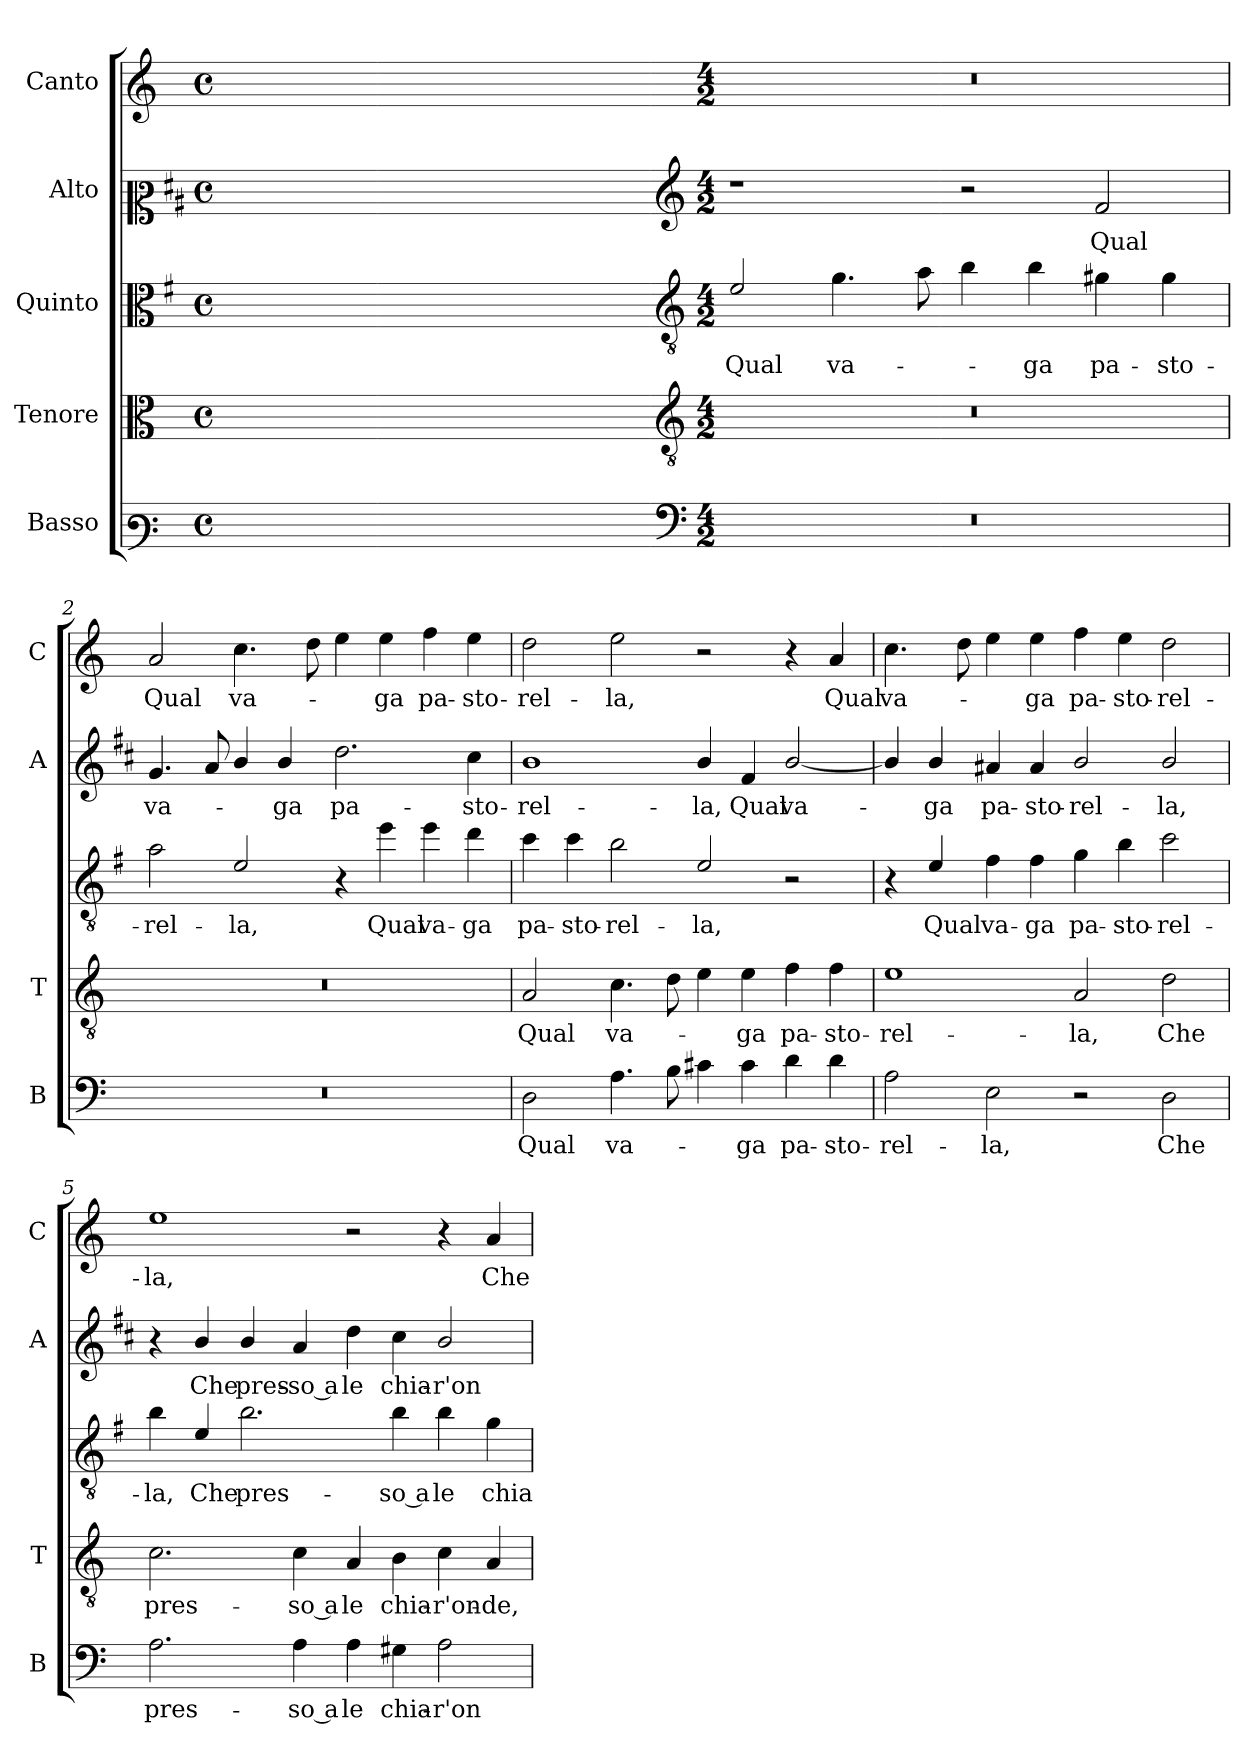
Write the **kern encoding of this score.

**kern	**text	**kern	**text	**kern	**text	**kern	**text	**kern	**text
*part5	*part5	*part4	*part4	*part3	*part3	*part2	*part2	*part1	*part1
*staff5	*staff5	*staff4	*staff4	*staff3	*staff3	*staff2	*staff2	*staff1	*staff1
*I"Basso	*	*I"Tenore	*	*I"Quinto	*	*I"Alto	*	*I"Canto	*
*I'B	*	*I'T	*	*	*	*I'A	*	*I'C	*
*clefF3	*	*clefC3	*	*clefC3	*	*clefC2	*	*clefG2	*
*	*	*	*	*ITrd4c7	*	*ITrd1c2	*	*	*
*k[]	*	*k[]	*	*k[]	*	*k[]	*	*k[]	*
*C:	*	*C:	*	*C:	*	*C:	*	*C:	*
*M4/4	*	*M4/4	*	*M4/4	*	*M4/4	*	*M4/4	*
*met(c)	*	*met(c)	*	*met(c)	*	*met(c)	*	*met(c)	*
=	=	=	=	=	=	=	=	=	=
1ryy	.	1ryy	.	1ryy	.	1ryy	.	1ryy	.
=1X-	=1X-	=1X-	=1X-	=1X-	=1X-	=1X-	=1X-	=1X-	=1X-
4ryy	.	4ryy	.	4ryy	.	4ryy	.	4ryy	.
4ryy	.	4ryy	.	4ryy	.	4ryy	.	4ryy	.
4ryy	.	4ryy	.	4ryy	.	4ryy	.	4ryy	.
4ryy	.	4ryy	.	4ryy	.	4ryy	.	4ryy	.
=1-	=1-	=1-	=1-	=1-	=1-	=1-	=1-	=1-	=1-
*clefF4	*	*clefGv2	*	*clefGv2	*	*clefG2	*	*	*
*M4/2	*	*M4/2	*	*M4/2	*	*M4/2	*	*M4/2	*
!	!	!	!	!	!LO:LY:b	!	!	!	!
0r	.	0r	.	2A/	Qual	1r	.	0r	.
!	!	!	!	!	!LO:LY:b	!	!	!	!
.	.	.	.	4.c\	va-	.	.	.	.
.	.	.	.	8d\	.	.	.	.	.
.	.	.	.	4e\	.	2r	.	.	.
!	!	!	!	!	!LO:LY:b	!	!	!	!
.	.	.	.	4e\	-ga	.	.	.	.
!	!	!	!	!	!LO:LY:b	!	!LO:LY:b	!	!
.	.	.	.	4c#X\	pa-	2e/	Qual	.	.
!	!	!	!	!	!LO:LY:b	!	!	!	!
.	.	.	.	4c#\	-sto-	.	.	.	.
=2	=2	=2	=2	=2	=2	=2	=2	=2	=2
!	!	!	!	!	!LO:LY:b	!	!LO:LY:b	!	!LO:LY:b
0r	.	0r	.	2d\	-rel-	4.f/	va-	2a/	Qual
.	.	.	.	.	.	8g/	.	.	.
!	!	!	!	!	!LO:LY:b	!	!	!	!LO:LY:b
.	.	.	.	2A/	-la,	4a/	.	4.cc\	va-
!	!	!	!	!	!	!	!LO:LY:b	!	!
.	.	.	.	.	.	4a/	-ga	.	.
.	.	.	.	.	.	.	.	8dd\	.
!	!	!	!	!	!	!	!LO:LY:b	!	!
.	.	.	.	4r	.	2.cc\	pa-	4ee\	.
!	!	!	!	!	!LO:LY:b	!	!	!	!LO:LY:b
.	.	.	.	4a\	Qual	.	.	4ee\	-ga
!	!	!	!	!	!LO:LY:b	!	!	!	!LO:LY:b
.	.	.	.	4a\	va-	.	.	4ff\	pa-
!	!	!	!	!	!LO:LY:b	!	!LO:LY:b	!	!LO:LY:b
.	.	.	.	4g\	-ga	4b\	-sto-	4ee\	-sto-
=3	=3	=3	=3	=3	=3	=3	=3	=3	=3
!	!LO:LY:b	!	!LO:LY:b	!	!LO:LY:b	!	!LO:LY:b	!	!LO:LY:b
2D\	Qual	2A/	Qual	4f\	pa-	1a	-rel-	2dd\	-rel-
!	!	!	!	!	!LO:LY:b	!	!	!	!
.	.	.	.	4f\	-sto-	.	.	.	.
!	!LO:LY:b	!	!LO:LY:b	!	!LO:LY:b	!	!	!	!LO:LY:b
4.A\	va-	4.c\	va-	2e\	-rel-	.	.	2ee\	-la,
8B\	.	8d\	.	.	.	.	.	.	.
!	!	!	!	!	!LO:LY:b	!	!LO:LY:b	!	!
4c#X\	.	4e\	.	2A/	-la,	4a/	-la,	2r	.
!	!LO:LY:b	!	!LO:LY:b	!	!	!	!LO:LY:b	!	!
4c#\	-ga	4e\	-ga	.	.	4e/	Qual	.	.
!	!LO:LY:b	!	!LO:LY:b	!	!	!	!LO:LY:b	!	!
4d\	pa-	4f\	pa-	2r	.	[2a/	va-	4r	.
!	!LO:LY:b	!	!LO:LY:b	!	!	!	!	!	!LO:LY:b
4d\	-sto-	4f\	-sto-	.	.	.	.	4a/	Qual
!!LO:LB:g=z
=4	=4	=4	=4	=4	=4	=4	=4	=4	=4
!	!LO:LY:b	!	!LO:LY:b	!	!	!	!	!	!LO:LY:b
2A\	-rel-	1e	-rel-	4r	.	4a/]	.	4.cc\	va-
!	!	!	!	!	!LO:LY:b	!	!LO:LY:b	!	!
.	.	.	.	4A/	Qual	4a/	-ga	.	.
.	.	.	.	.	.	.	.	8dd\	.
!	!LO:LY:b	!	!	!	!LO:LY:b	!	!LO:LY:b	!	!
2E\	-la,	.	.	4B\	va-	4g#X/	pa-	4ee\	.
!	!	!	!	!	!LO:LY:b	!	!LO:LY:b	!	!LO:LY:b
.	.	.	.	4B\	-ga	4g#/	-sto-	4ee\	-ga
!	!	!	!LO:LY:b	!	!LO:LY:b	!	!LO:LY:b	!	!LO:LY:b
2r	.	2A/	-la,	4c\	pa-	2a/	-rel-	4ff\	pa-
!	!	!	!	!	!LO:LY:b	!	!	!	!LO:LY:b
.	.	.	.	4e\	-sto-	.	.	4ee\	-sto-
!	!LO:LY:b	!	!LO:LY:b	!	!LO:LY:b	!	!LO:LY:b	!	!LO:LY:b
2D\	Che	2d\	Che	2f\	-rel-	2a/	-la,	2dd\	-rel-
=5	=5	=5	=5	=5	=5	=5	=5	=5	=5
!	!LO:LY:b	!	!LO:LY:b	!	!LO:LY:b	!	!	!	!LO:LY:b
2.A\	pres-	2.c\	pres-	4e\	-la,	4r	.	1ee	-la,
!	!	!	!	!	!LO:LY:b	!	!LO:LY:b	!	!
.	.	.	.	4A/	Che	4a/	Che	.	.
!	!	!	!	!	!LO:LY:b	!	!LO:LY:b	!	!
.	.	.	.	2.e\	pres-	4a/	pres-	.	.
!	!LO:LY:b	!	!LO:LY:b	!	!	!	!LO:LY:b	!	!
4A\	-so a	4c\	-so a	.	.	4g/	-so a	.	.
!	!LO:LY:b	!	!LO:LY:b	!	!	!	!LO:LY:b	!	!
4A\	le	4A/	le	.	.	4cc\	le	2r	.
!	!LO:LY:b	!	!LO:LY:b	!	!LO:LY:b	!	!LO:LY:b	!	!
4G#X\	chia-	4B\	chia-	4e\	-so a	4b\	chia-	.	.
!	!LO:LY:b	!	!LO:LY:b	!	!LO:LY:b	!	!LO:LY:b	!	!
2A\	-r'on-	4c\	-r'on-	4e\	le	2a/	-r'on-	4r	.
!	!	!	!LO:LY:b	!	!LO:LY:b	!	!	!	!LO:LY:b
.	.	4A/	-de,	4c\	chia-	.	.	4a/	Che
=	=	=	=	=	=	=	=	=	=
*-	*-	*-	*-	*-	*-	*-	*-	*-	*-
